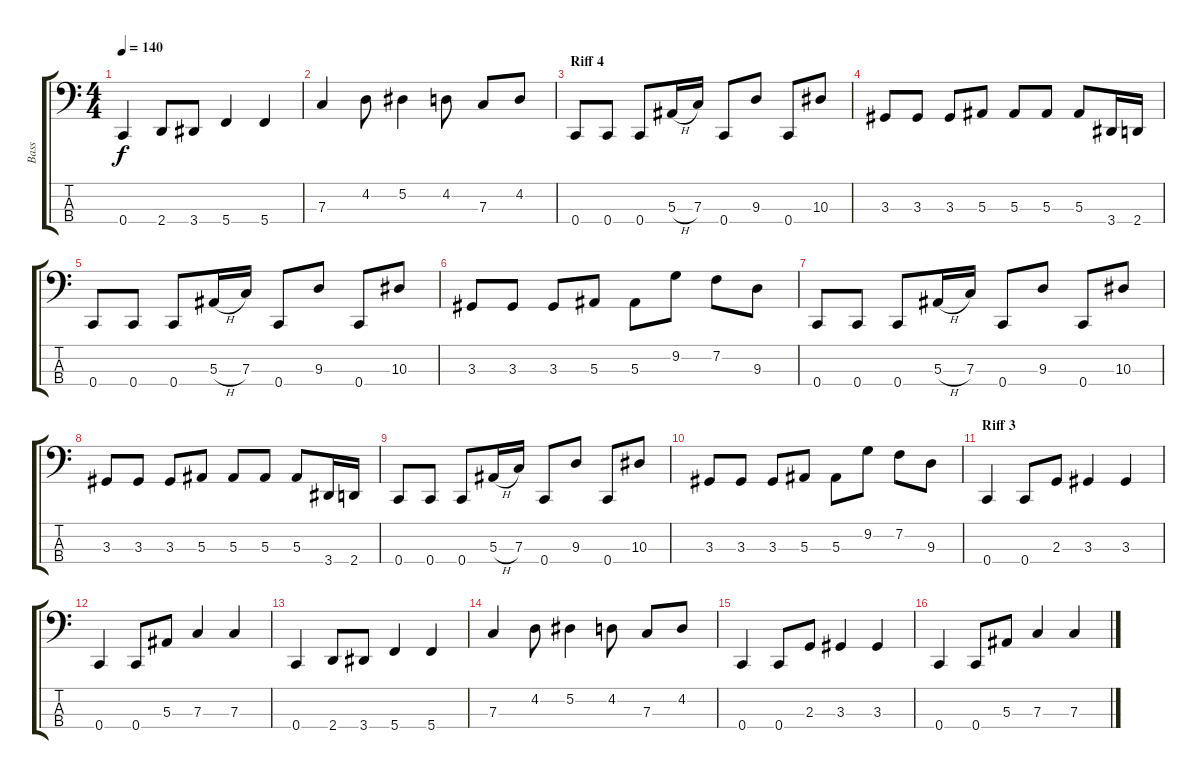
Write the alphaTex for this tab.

\track ("Bass" "Bass") {instrument electricbasspick}
\staff {score tabs}
\tuning (Eb2 Bb1 F1 C1) {hide}
\ts (4 4)
\tempo 140
\clef f4
\ks c
0.4.4{dy f} 2.4.8 3.4.8 5.4.4 5.4.4 |
7.3.4 4.2.8 5.2.4 4.2.8 7.3.8 4.2.8 |
\section ("" "Riff 4")
0.4.8 0.4.8 0.4.8 5.3{h}.16 7.3.16 0.4.8 9.3.8 0.4.8 10.3.8 |
3.3.8 3.3.8 3.3.8 5.3.8 5.3.8 5.3.8 5.3.8 3.4.16 2.4.16 |
0.4.8 0.4.8 0.4.8 5.3{h}.16 7.3.16 0.4.8 9.3.8 0.4.8 10.3.8 |
3.3.8 3.3.8 3.3.8 5.3.8 5.3.8 9.2.8 7.2.8 9.3.8 |
0.4.8 0.4.8 0.4.8 5.3{h}.16 7.3.16 0.4.8 9.3.8 0.4.8 10.3.8 |
3.3.8 3.3.8 3.3.8 5.3.8 5.3.8 5.3.8 5.3.8 3.4.16 2.4.16 |
0.4.8 0.4.8 0.4.8 5.3{h}.16 7.3.16 0.4.8 9.3.8 0.4.8 10.3.8 |
3.3.8 3.3.8 3.3.8 5.3.8 5.3.8 9.2.8 7.2.8 9.3.8 |
\section ("" "Riff 3")
0.4.4 0.4.8 2.3.8 3.3.4 3.3.4 |
0.4.4 0.4.8 5.3.8 7.3.4 7.3.4 |
0.4.4 2.4.8 3.4.8 5.4.4 5.4.4 |
7.3.4 4.2.8 5.2.4 4.2.8 7.3.8 4.2.8 |
0.4.4 0.4.8 2.3.8 3.3.4 3.3.4 |
0.4.4 0.4.8 5.3.8 7.3.4 7.3.4
